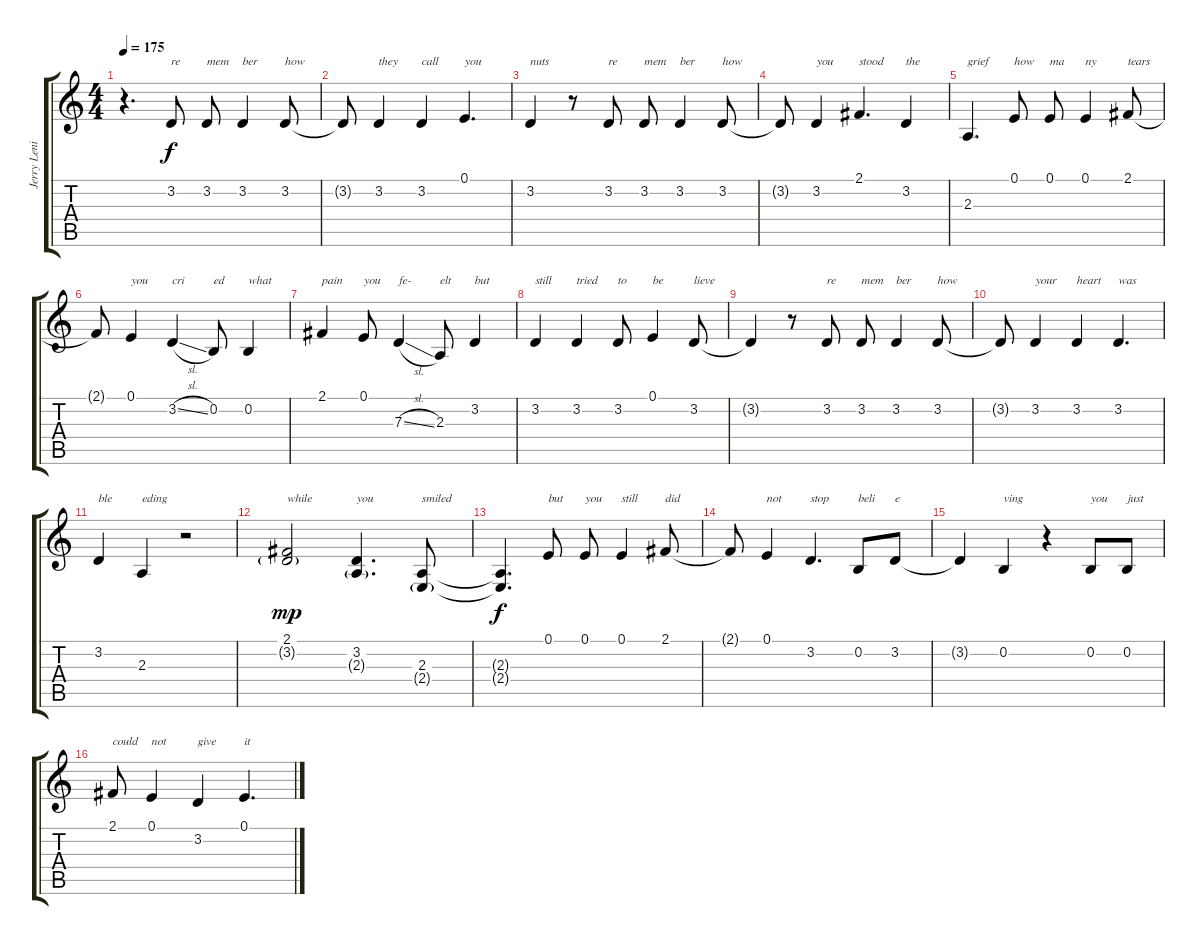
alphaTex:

\track ("Jerry Lenin" "Jerry Leni") {instrument bassoon}
\staff {score tabs}
\tuning (E4 B3 G3 D3 A2 E2) {hide}
\ts (4 4)
\tempo 175
\clef g2
\ks c
r.4{d dy f} 3.2.8{txt "re"} 3.2.8{txt "mem"} 3.2.4{txt "ber"} 3.2.8{txt "how"} |
3.2{t}.8 3.2.4{txt "they"} 3.2.4{txt "call"} 0.1.4{d txt "you"} |
3.2.4{txt "nuts"} r.8 3.2.8{txt "re"} 3.2.8{txt "mem"} 3.2.4{txt "ber"} 3.2.8{txt "how"} |
3.2{t}.8 3.2.4{txt "you"} 2.1.4{d txt "stood"} 3.2.4{txt "the"} |
2.3.4{d txt "grief"} 0.1.8{txt "how"} 0.1.8{txt "ma"} 0.1.4{txt "ny"} 2.1.8{txt "tears"} |
2.1{t}.8 0.1.4{txt "you"} 3.2{sl}.4{txt "cri"} 0.2.8{txt "ed"} 0.2.4{txt "what"} |
2.1.4{txt "pain"} 0.1.8{txt "you"} 7.3{sl}.4{txt "fe-"} 2.3.8{txt "elt"} 3.2.4{txt "but"} |
3.2.4{txt "still"} 3.2.4{txt "tried"} 3.2.8{txt "to"} 0.1.4{txt "be"} 3.2.8{txt "lieve"} |
3.2{t}.4 r.8 3.2.8{txt "re"} 3.2.8{txt "mem"} 3.2.4{txt "ber"} 3.2.8{txt "how"} |
3.2{t}.8 3.2.4{txt "your"} 3.2.4{txt "heart"} 3.2.4{d txt "was"} |
3.2.4{txt "ble"} 2.3.4{txt "eding"} r.2 |
(2.1 3.2{g}).2{txt "while" dy mp} (3.2 2.3{g}).4{d txt "you"} (2.3 2.4{g}).8{txt "smiled"} |
(2.3{t} 2.4{t}).4{d dy f} 0.1.8{txt "but"} 0.1.8{txt "you"} 0.1.4{txt "still"} 2.1.8{txt "did"} |
2.1{t}.8 0.1.4{txt "not"} 3.2.4{d txt "stop"} 0.2.8{txt "beli"} 3.2.8{txt "e"} |
3.2{t}.4 0.2.4{txt "ving"} r.4 0.2.8{txt "you"} 0.2.8{txt "just"} |
2.1.8{txt "could"} 0.1.4{txt "not"} 3.2.4{txt "give"} 0.1.4{d txt "it"}
